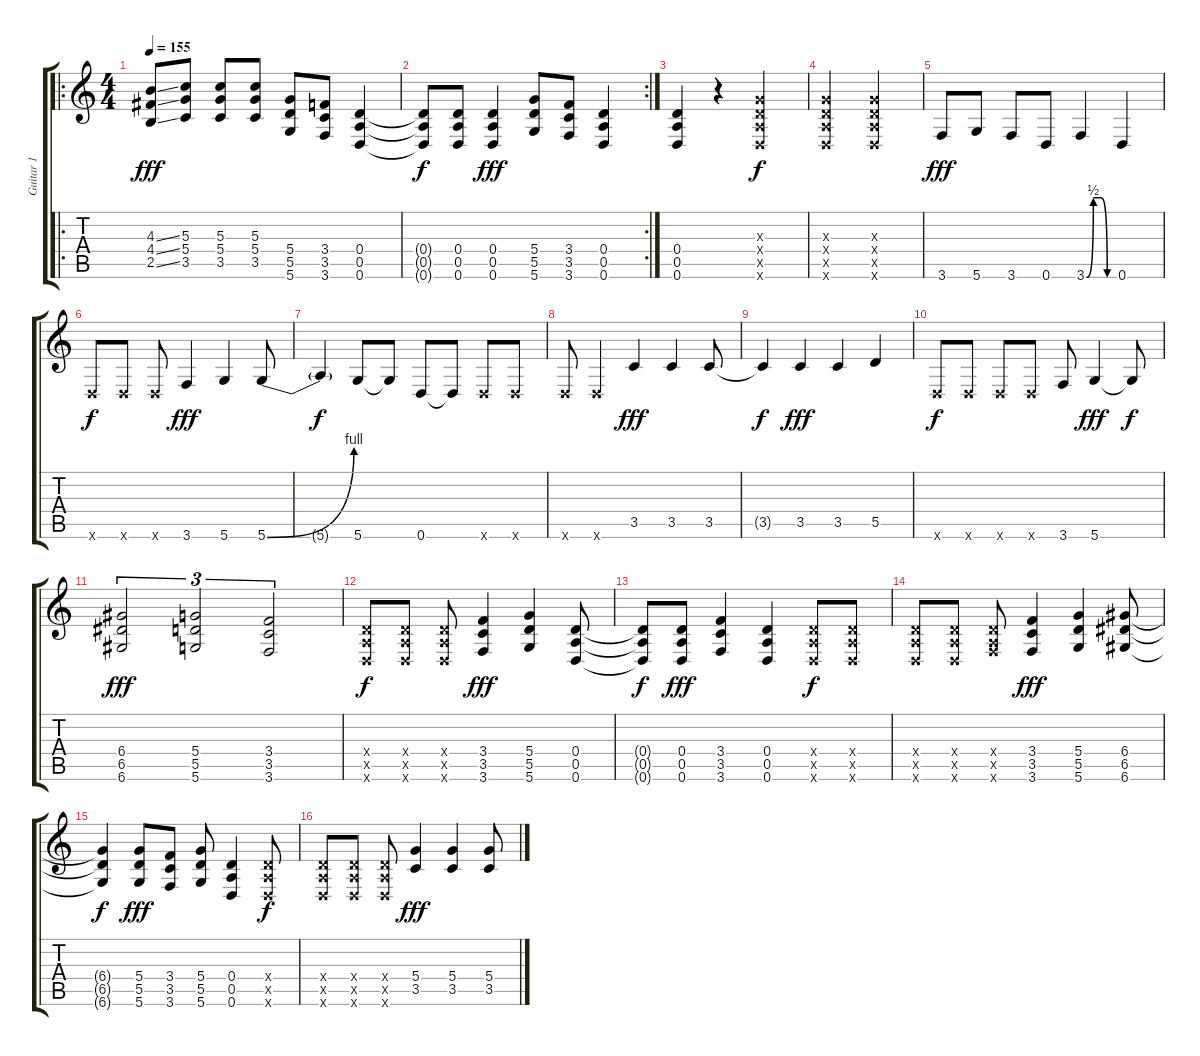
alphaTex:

\track ("Guitar 1" "Guitar 1") {instrument acousticguitarsteel}
\staff {score tabs}
\tuning (E4 B3 G3 D3 A2 D2) {hide}
\ro
\ts (4 4)
\tempo 155
\clef g2
\ks c
(4.3{ss} 4.4{ss} 2.5{ss}).8{dy fff} (5.3 5.4 3.5).8 (5.3 5.4 3.5).8 (5.3 5.4 3.5).8 (5.4 5.5 5.6).8 (3.4 3.5 3.6).8 (0.4 0.5 0.6).4 |
\rc 2
(0.4{t} 0.5{t} 0.6{t}).8{dy f} (0.4 0.5 0.6).8 (0.4 0.5 0.6).4{dy fff} (5.4 5.5 5.6).8 (3.4 3.5 3.6).8 (0.4 0.5 0.6).4 |
(0.4 0.5 0.6).4 r.4 (0.3{x} 0.4{x} 0.5{x} 0.6{x}).2{dy f} |
(0.3{x} 0.4{x} 0.5{x} 0.6{x}).2 (0.3{x} 0.4{x} 0.5{x} 0.6{x}).2 |
3.6.8{dy fff} 5.6.8 3.6.8 0.6.8 3.6{be (custom 0 0 15 2 30 2 45 0 60 0)}.4 0.6.4 |
0.6{x}.8{dy f} 0.6{x}.8 0.6{x}.8 3.6.4{dy fff} 5.6.4 5.6{be (bend 0 0 60 4)}.8 |
5.6{t}.4{dy f} 5.6.8 5.6{t}.8 0.6.8 0.6{t}.8 0.6{x}.8 0.6{x}.8 |
0.6{x}.8 0.6{x}.4 3.5.4{dy fff} 3.5.4 3.5.8 |
3.5{t}.4{dy f} 3.5.4{dy fff} 3.5.4 5.5.4 |
0.6{x}.8{dy f} 0.6{x}.8 0.6{x}.8 0.6{x}.8 3.6.8 5.6.4{dy fff} 5.6{t}.8{dy f} |
(6.4 6.5 6.6).2{tu (3 2) dy fff} (5.4 5.5 5.6).2{tu (3 2)} (3.4 3.5 3.6).2{tu (3 2)} |
(0.4{x} 0.5{x} 0.6{x}).8{dy f} (0.4{x} 0.5{x} 0.6{x}).8 (0.4{x} 0.5{x} 0.6{x}).8 (3.4 3.5 3.6).4{dy fff} (5.4 5.5 5.6).4 (0.4 0.5 0.6).8 |
(0.4{t} 0.5{t} 0.6{t}).8{dy f} (0.4 0.5 0.6).8{dy fff} (3.4 3.5 3.6).4 (0.4 0.5 0.6).4 (0.4{x} 0.5{x} 0.6{x}).8{dy f} (0.4{x} 0.5{x} 0.6{x}).8 |
(0.4{x} 0.5{x} 0.6{x}).8 (0.4{x} 0.5{x} 0.6{x}).8 (0.4{x} 0.5{x} 3.6{x}).8 (3.4 3.5 3.6).4{dy fff} (5.4 5.5 5.6).4 (6.4 6.5 6.6).8 |
(6.4{t} 6.5{t} 6.6{t}).4{dy f} (5.4 5.5 5.6).8{dy fff} (3.4 3.5 3.6).8 (5.4 5.5 5.6).8 (0.4 0.5 0.6).4 (0.4{x} 0.5{x} 0.6{x}).8{dy f} |
(0.4{x} 0.5{x} 0.6{x}).8 (0.4{x} 0.5{x} 0.6{x}).8 (0.4{x} 0.5{x} 0.6{x}).8 (5.4 3.5).4{dy fff} (5.4 3.5).4 (5.4 3.5).8
